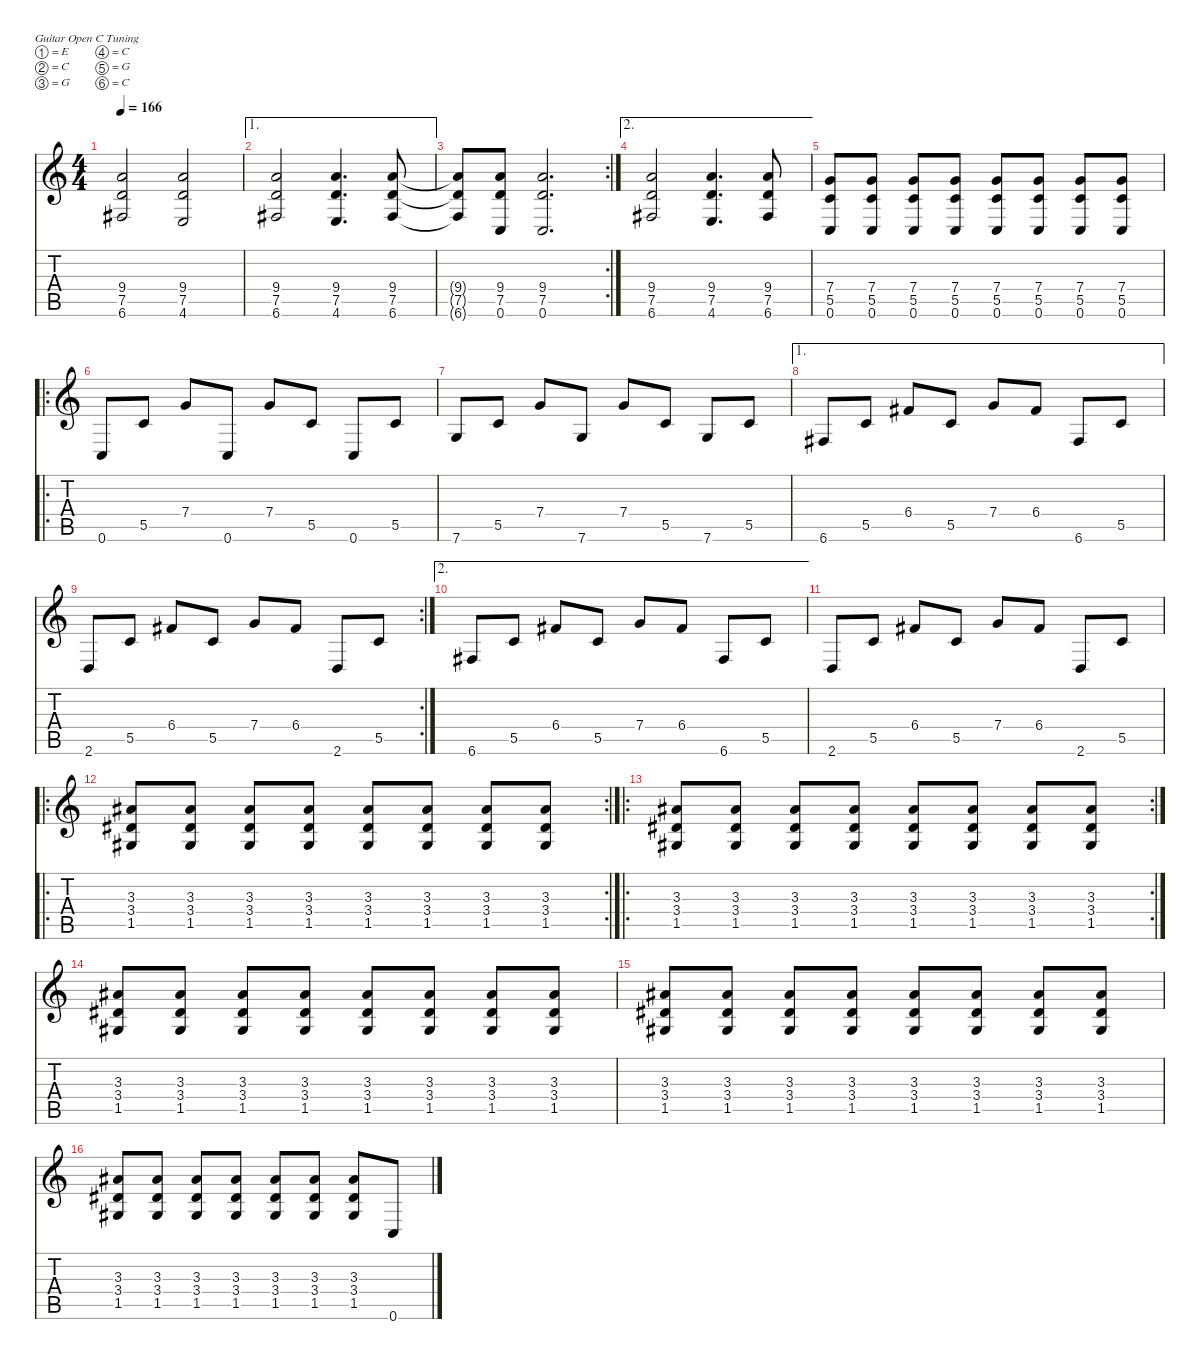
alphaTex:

\defaultSystemsLayout 4
\hideDynamics
\bracketExtendMode nobrackets
\singleTrackTrackNamePolicy hidden
\multiTrackTrackNamePolicy hidden
\firstSystemTrackNameMode fullname
\otherSystemsTrackNameOrientation horizontal
\track ("Guitar" "dist.guit.") {mute instrument distortionguitar}
\staff {score tabs}
\tuning (E4 C4 G3 C3 G2 C2)
\ts (4 4)
\tempo 166
\clef g2
\ks c
(9.4{t} 7.5{t} 6.6{t acc #}).2{dy f beam Up} (9.4 7.5 4.6).2{beam Up} |
\ae 1
(9.4 7.5 6.6{acc #}).2{beam Up} (9.4 7.5 4.6).4{d beam Up} (9.4 7.5 6.6{acc #}).8{beam Up} |
\rc 2
(9.4{t} 7.5{t} 6.6{t acc #}).8{beam Up} (9.4 7.5 0.6).8{beam Up} (9.4 7.5 0.6).2{d beam Up} |
\ae 2
(9.4 7.5 6.6{acc #}).2{beam Up} (9.4 7.5 4.6).4{d beam Up} (9.4 7.5 6.6{acc #}).8{beam Up} |
(7.4 5.5 0.6).8{beam Up} (7.4 5.5 0.6).8{beam Up} (7.4 5.5 0.6).8{beam Up} (7.4 5.5 0.6).8{beam Up} (7.4 5.5 0.6).8{beam Up} (7.4 5.5 0.6).8{beam Up} (7.4 5.5 0.6).8{beam Up} (7.4 5.5 0.6).8{beam Up} |
\ro
0.6.8{beam Up} 5.5.8{beam Up} 7.4.8{beam Up} 0.6.8{beam Up} 7.4.8{beam Up} 5.5.8{beam Up} 0.6.8{beam Up} 5.5.8{beam Up} |
7.6.8{beam Up} 5.5.8{beam Up} 7.4.8{beam Up} 7.6.8{beam Up} 7.4.8{beam Up} 5.5.8{beam Up} 7.6.8{beam Up} 5.5.8{beam Up} |
\ae 1
6.6{acc #}.8{beam Up} 5.5.8{beam Up} 6.4{acc #}.8{beam Up} 5.5.8{beam Up} 7.4.8{beam Up} 6.4{acc #}.8{beam Up} 6.6{acc #}.8{beam Up} 5.5.8{beam Up} |
\rc 2
2.6.8{beam Up} 5.5.8{beam Up} 6.4{acc #}.8{beam Up} 5.5.8{beam Up} 7.4.8{beam Up} 6.4{acc #}.8{beam Up} 2.6.8{beam Up} 5.5.8{beam Up} |
\ae 2
6.6{acc #}.8{beam Up} 5.5.8{beam Up} 6.4{acc #}.8{beam Up} 5.5.8{beam Up} 7.4.8{beam Up} 6.4{acc #}.8{beam Up} 6.6{acc #}.8{beam Up} 5.5.8{beam Up} |
2.6.8{beam Up} 5.5.8{beam Up} 6.4{acc #}.8{beam Up} 5.5.8{beam Up} 7.4.8{beam Up} 6.4{acc #}.8{beam Up} 2.6.8{beam Up} 5.5.8{beam Up} |
\ro
\rc 2
(3.3{acc #} 3.4{acc #} 1.5{acc #}).8{beam Up} (3.3{acc #} 3.4{acc #} 1.5{acc #}).8{beam Up} (3.3{acc #} 3.4{acc #} 1.5{acc #}).8{beam Up} (3.3{acc #} 3.4{acc #} 1.5{acc #}).8{beam Up} (3.3{acc #} 3.4{acc #} 1.5{acc #}).8{beam Up} (3.3{acc #} 3.4{acc #} 1.5{acc #}).8{beam Up} (3.3{acc #} 3.4{acc #} 1.5{acc #}).8{beam Up} (3.3{acc #} 3.4{acc #} 1.5{acc #}).8{beam Up} |
\ro
\rc 2
(3.3{acc #} 3.4{acc #} 1.5{acc #}).8{beam Up} (3.3{acc #} 3.4{acc #} 1.5{acc #}).8{beam Up} (3.3{acc #} 3.4{acc #} 1.5{acc #}).8{beam Up} (3.3{acc #} 3.4{acc #} 1.5{acc #}).8{beam Up} (3.3{acc #} 3.4{acc #} 1.5{acc #}).8{beam Up} (3.3{acc #} 3.4{acc #} 1.5{acc #}).8{beam Up} (3.3{acc #} 3.4{acc #} 1.5{acc #}).8{beam Up} (3.3{acc #} 3.4{acc #} 1.5{acc #}).8{beam Up} |
(3.3{acc #} 3.4{acc #} 1.5{acc #}).8{beam Up} (3.3{acc #} 3.4{acc #} 1.5{acc #}).8{beam Up} (3.3{acc #} 3.4{acc #} 1.5{acc #}).8{beam Up} (3.3{acc #} 3.4{acc #} 1.5{acc #}).8{beam Up} (3.3{acc #} 3.4{acc #} 1.5{acc #}).8{beam Up} (3.3{acc #} 3.4{acc #} 1.5{acc #}).8{beam Up} (3.3{acc #} 3.4{acc #} 1.5{acc #}).8{beam Up} (3.3{acc #} 3.4{acc #} 1.5{acc #}).8{beam Up} |
(3.3{acc #} 3.4{acc #} 1.5{acc #}).8{beam Up} (3.3{acc #} 3.4{acc #} 1.5{acc #}).8{beam Up} (3.3{acc #} 3.4{acc #} 1.5{acc #}).8{beam Up} (3.3{acc #} 3.4{acc #} 1.5{acc #}).8{beam Up} (3.3{acc #} 3.4{acc #} 1.5{acc #}).8{beam Up} (3.3{acc #} 3.4{acc #} 1.5{acc #}).8{beam Up} (3.3{acc #} 3.4{acc #} 1.5{acc #}).8{beam Up} (3.3{acc #} 3.4{acc #} 1.5{acc #}).8{beam Up} |
(3.3{acc #} 3.4{acc #} 1.5{acc #}).8{beam Up} (3.3{acc #} 3.4{acc #} 1.5{acc #}).8{beam Up} (3.3{acc #} 3.4{acc #} 1.5{acc #}).8{beam Up} (3.3{acc #} 3.4{acc #} 1.5{acc #}).8{beam Up} (3.3{acc #} 3.4{acc #} 1.5{acc #}).8{beam Up} (3.3{acc #} 3.4{acc #} 1.5{acc #}).8{beam Up} (3.3{acc #} 3.4{acc #} 1.5{acc #}).8{beam Up} 0.6.8{beam Up}
